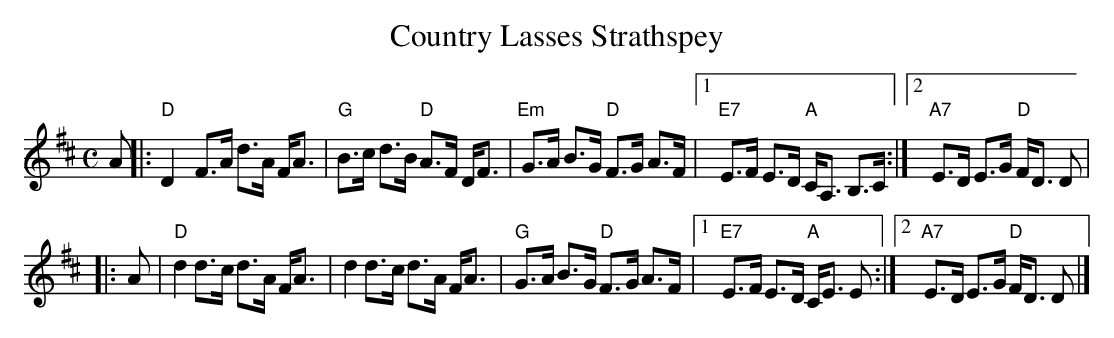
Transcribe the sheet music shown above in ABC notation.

X:1
T: Country Lasses Strathspey
M: C
L: 1/8
K: D
A \
|:  "D"D2  F>A    d>A F<A \
|   "G"B>c d>B "D"A>F D<F \
|  "Em"G>A B>G "D"F>G A>F \
|1 "E7"E>F E>D "A"C<A, B,>C \
:|2"A7"E>D E>G "D"F<D D   |
|: A \
|   "D"d2  d>c    d>A F<A \
|      d2  d>c    d>A F<A \
|   "G"G>A B>G "D"F>G A>F \
|1 "E7"E>F E>D "A"C<E E   \
:|2"A7"E>D E>G "D"F<D D  |]
